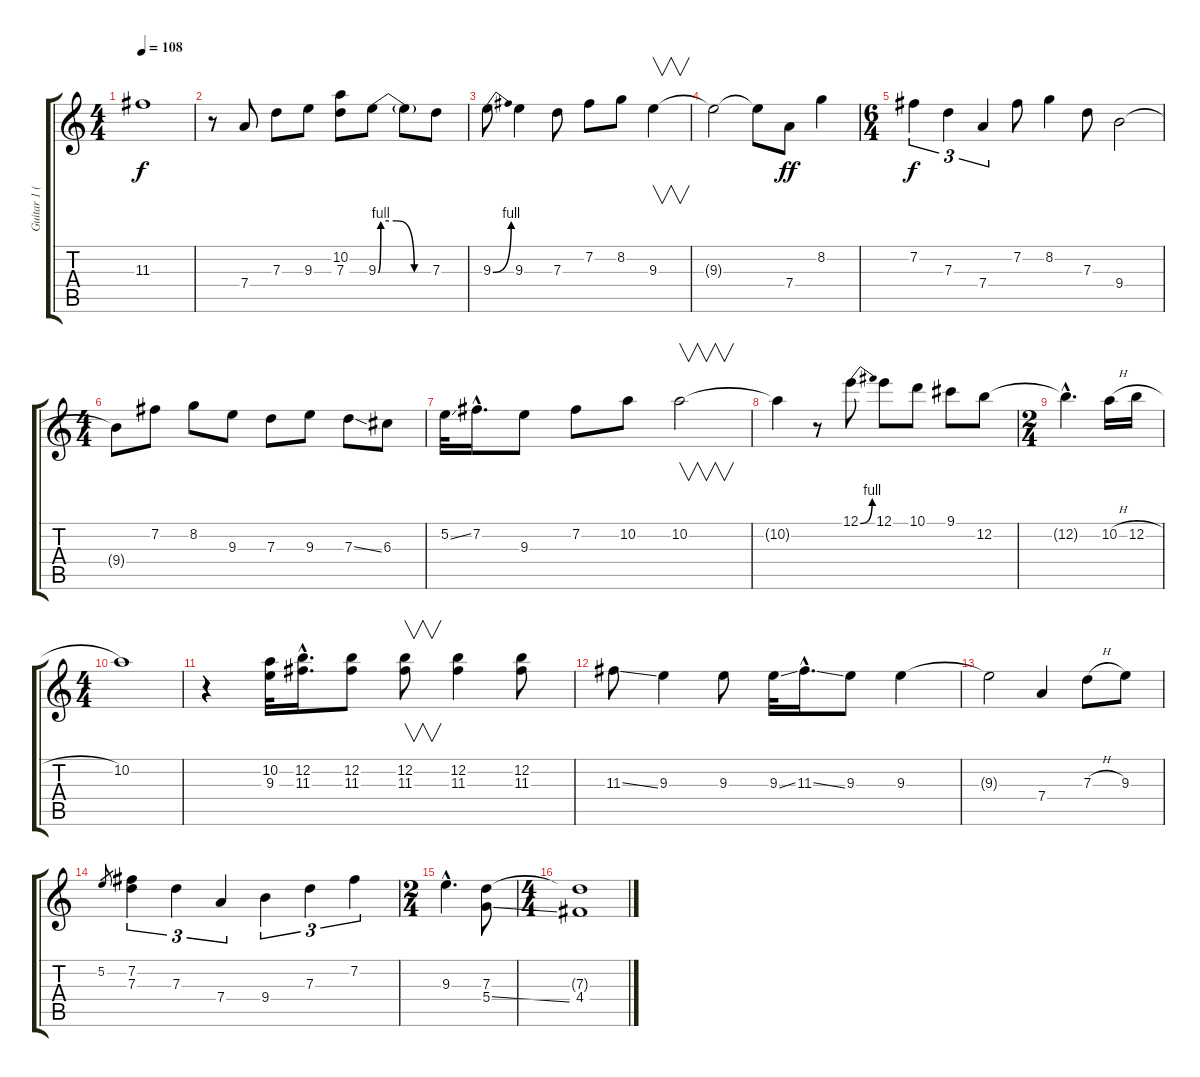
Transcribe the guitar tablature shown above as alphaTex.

\track ("Guitar 1 (Melody)" "Guitar 1 (") {instrument acousticguitarnylon}
\staff {score tabs}
\tuning (E4 B3 G3 D3 A2 E2) {hide}
\ts (4 4)
\tempo 108
\clef g2
\ks c
11.3.1{dy f} |
r.8 7.4.8 7.3.8 9.3.8 (10.2 7.3).8 9.3{be (custom 0 0 3 4 20 4 40 0 60 0)}.8 9.3{t}.8 7.3.8 |
9.3{be (bend 0 0 60 4)}.8 9.3.4 7.3.8 7.2.8 8.2.8 9.3.4{v} |
9.3{t}.2 9.3{t}.8 7.4.8{dy ff} 8.2.4 |
\ts (6 4)
7.2.4{tu (3 2) dy f} 7.3.4{tu (3 2)} 7.4.4{tu (3 2)} 7.2.8 8.2.4 7.3.8 9.4.2 |
\ts (4 4)
9.4{t}.8 7.2.8 8.2.8 9.3.8 7.3.8 9.3.8 7.3{ss}.8 6.3.8 |
5.2{ss}.32 7.2{hac}.16{d} 9.3.8 7.2.8 10.2.8 10.2.2{v} |
10.2{t}.4 r.8 12.1{be (bend 0 0 60 4)}.8 12.1.8 10.1.8 9.1.8 12.2.8 |
\ts (2 4)
12.2{hac t}.4{d} 10.2{h}.16 12.2{h}.16 |
\ts (4 4)
10.2.1 |
r.4 (10.2 9.3).32 (12.2{hac} 11.3{hac}).16{d} (12.2 11.3).8 (12.2 11.3).8{v} (12.2 11.3).4 (12.2 11.3).8 |
11.3{ss}.8 9.3.4 9.3.8 9.3{ss}.32 11.3{ss hac}.16{d} 9.3.8 9.3.4 |
9.3{t}.2 7.4.4 7.3{h}.8 9.3.8 |
5.2.8{gr} (7.2 7.3).4{tu (3 2)} 7.3.4{tu (3 2)} 7.4.4{tu (3 2)} 9.4.4{tu (3 2)} 7.3.4{tu (3 2)} 7.2.4{tu (3 2)} |
\ts (2 4)
9.3{hac}.4{d} (7.3 5.4{ss}).8 |
\ts (4 4)
(7.3{t} 4.4).1
